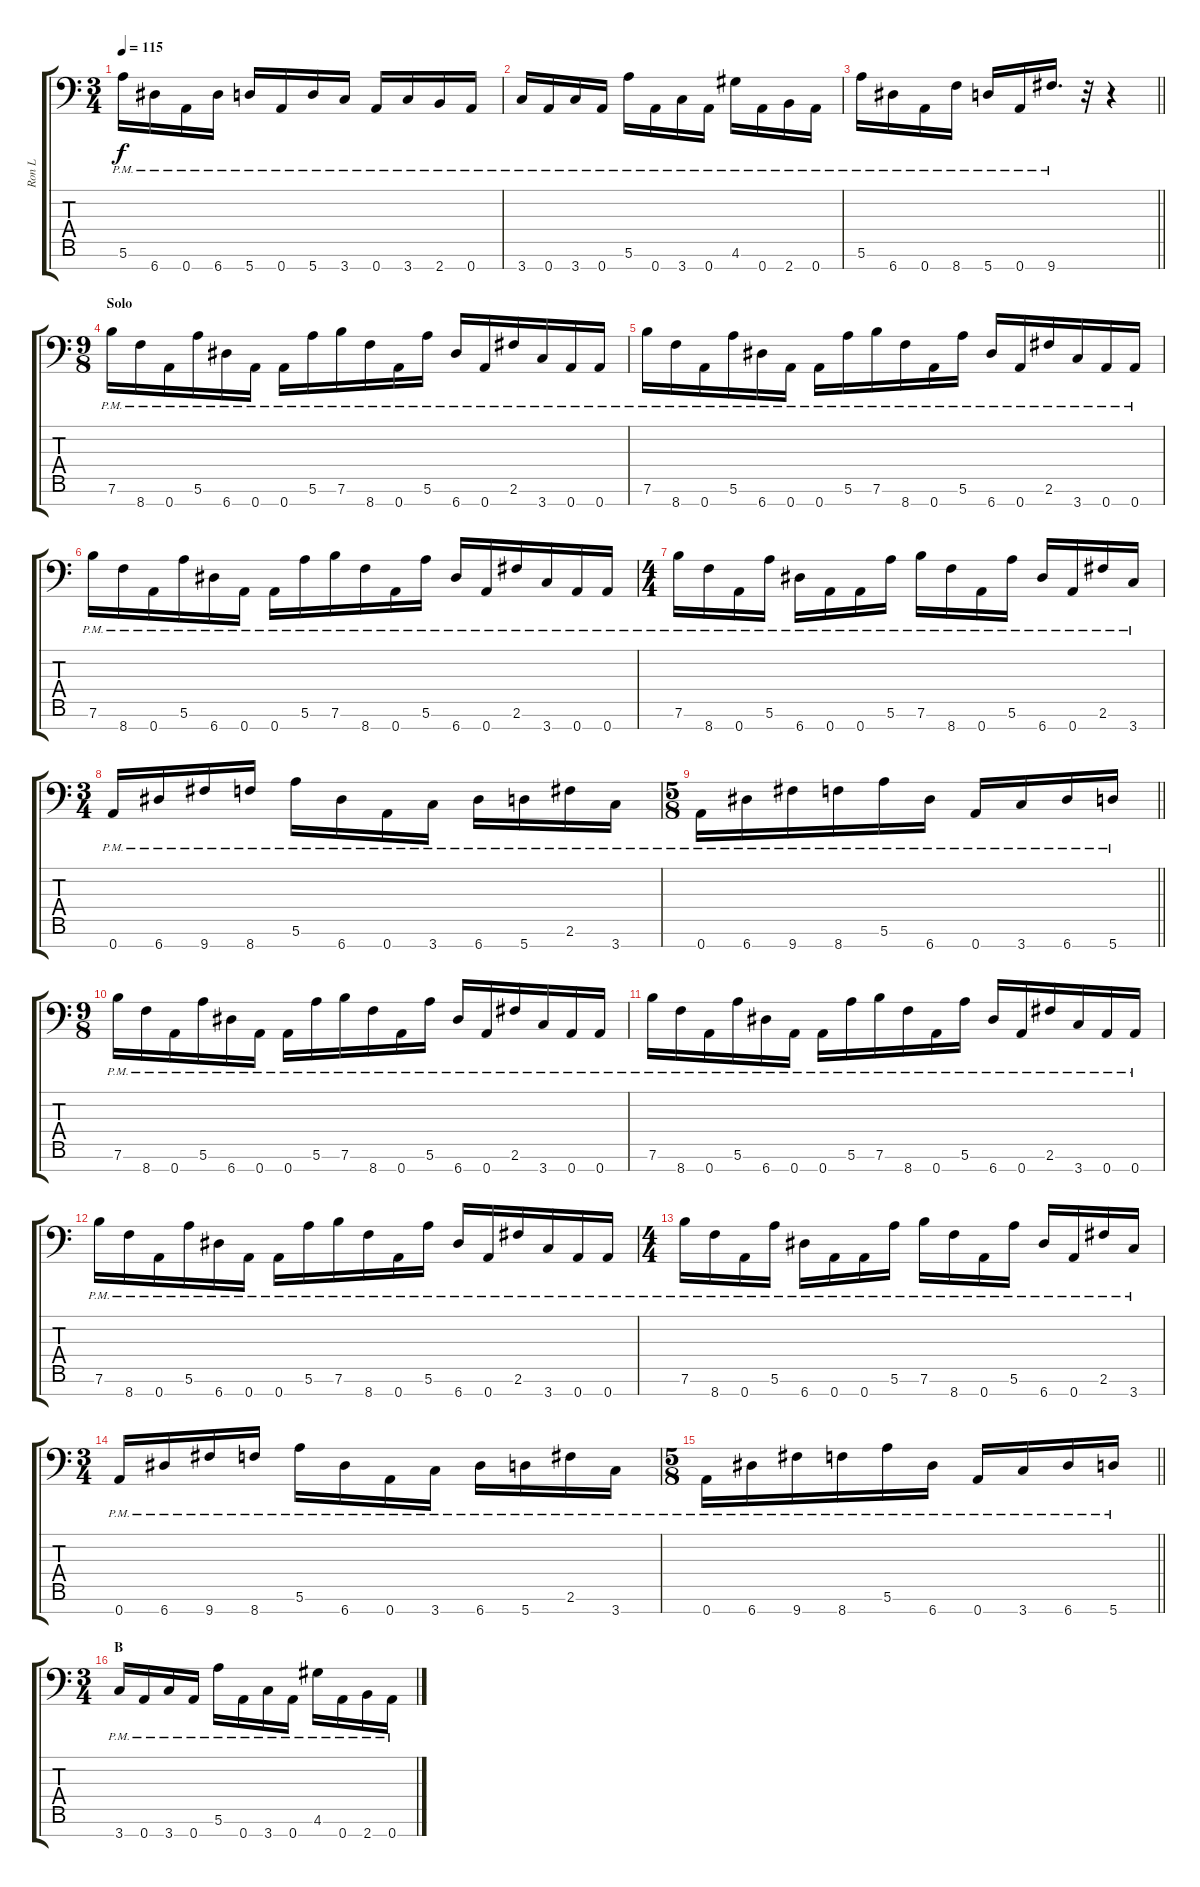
\track ("Ron L" "Ron L") {instrument distortionguitar}
\staff {score tabs}
\tuning (E4 B3 G3 D3 A2 E2 A1) {hide}
\ts (3 4)
\tempo 115
\clef f4
\ks c
5.6{pm}.16{dy f} 6.7{pm}.16 0.7{pm}.16 6.7{pm}.16 5.7{pm}.16 0.7{pm}.16 5.7{pm}.16 3.7{pm}.16 0.7{pm}.16 3.7{pm}.16 2.7{pm}.16 0.7{pm}.16 |
3.7{pm}.16 0.7{pm}.16 3.7{pm}.16 0.7{pm}.16 5.6{pm}.16 0.7{pm}.16 3.7{pm}.16 0.7{pm}.16 4.6{pm}.16 0.7{pm}.16 2.7{pm}.16 0.7{pm}.16 |
\barLineRight lightlight
5.6{pm}.16 6.7{pm}.16 0.7{pm}.16 8.7{pm}.16 5.7{pm}.16 0.7{pm}.16 9.7{pm}.16{d} r.32 r.4 |
\ts (9 8)
\section ("" "Solo")
7.6{pm}.16 8.7{pm}.16 0.7{pm}.16 5.6{pm}.16 6.7{pm}.16 0.7{pm}.16 0.7{pm}.16 5.6{pm}.16 7.6{pm}.16 8.7{pm}.16 0.7{pm}.16 5.6{pm}.16 6.7{pm}.16 0.7{pm}.16 2.6{pm}.16 3.7{pm}.16 0.7{pm}.16 0.7{pm}.16 |
7.6{pm}.16 8.7{pm}.16 0.7{pm}.16 5.6{pm}.16 6.7{pm}.16 0.7{pm}.16 0.7{pm}.16 5.6{pm}.16 7.6{pm}.16 8.7{pm}.16 0.7{pm}.16 5.6{pm}.16 6.7{pm}.16 0.7{pm}.16 2.6{pm}.16 3.7{pm}.16 0.7{pm}.16 0.7{pm}.16 |
7.6{pm}.16 8.7{pm}.16 0.7{pm}.16 5.6{pm}.16 6.7{pm}.16 0.7{pm}.16 0.7{pm}.16 5.6{pm}.16 7.6{pm}.16 8.7{pm}.16 0.7{pm}.16 5.6{pm}.16 6.7{pm}.16 0.7{pm}.16 2.6{pm}.16 3.7{pm}.16 0.7{pm}.16 0.7{pm}.16 |
\ts (4 4)
7.6{pm}.16 8.7{pm}.16 0.7{pm}.16 5.6{pm}.16 6.7{pm}.16 0.7{pm}.16 0.7{pm}.16 5.6{pm}.16 7.6{pm}.16 8.7{pm}.16 0.7{pm}.16 5.6{pm}.16 6.7{pm}.16 0.7{pm}.16 2.6{pm}.16 3.7{pm}.16 |
\ts (3 4)
0.7{pm}.16 6.7{pm}.16 9.7{pm}.16 8.7{pm}.16 5.6{pm}.16 6.7{pm}.16 0.7{pm}.16 3.7{pm}.16 6.7{pm}.16 5.7{pm}.16 2.6{pm}.16 3.7{pm}.16 |
\ts (5 8)
\barLineRight lightlight
0.7{pm}.16 6.7{pm}.16 9.7{pm}.16 8.7{pm}.16 5.6{pm}.16 6.7{pm}.16 0.7{pm}.16 3.7{pm}.16 6.7{pm}.16 5.7{pm}.16 |
\ts (9 8)
7.6{pm}.16 8.7{pm}.16 0.7{pm}.16 5.6{pm}.16 6.7{pm}.16 0.7{pm}.16 0.7{pm}.16 5.6{pm}.16 7.6{pm}.16 8.7{pm}.16 0.7{pm}.16 5.6{pm}.16 6.7{pm}.16 0.7{pm}.16 2.6{pm}.16 3.7{pm}.16 0.7{pm}.16 0.7{pm}.16 |
7.6{pm}.16 8.7{pm}.16 0.7{pm}.16 5.6{pm}.16 6.7{pm}.16 0.7{pm}.16 0.7{pm}.16 5.6{pm}.16 7.6{pm}.16 8.7{pm}.16 0.7{pm}.16 5.6{pm}.16 6.7{pm}.16 0.7{pm}.16 2.6{pm}.16 3.7{pm}.16 0.7{pm}.16 0.7{pm}.16 |
7.6{pm}.16 8.7{pm}.16 0.7{pm}.16 5.6{pm}.16 6.7{pm}.16 0.7{pm}.16 0.7{pm}.16 5.6{pm}.16 7.6{pm}.16 8.7{pm}.16 0.7{pm}.16 5.6{pm}.16 6.7{pm}.16 0.7{pm}.16 2.6{pm}.16 3.7{pm}.16 0.7{pm}.16 0.7{pm}.16 |
\ts (4 4)
7.6{pm}.16 8.7{pm}.16 0.7{pm}.16 5.6{pm}.16 6.7{pm}.16 0.7{pm}.16 0.7{pm}.16 5.6{pm}.16 7.6{pm}.16 8.7{pm}.16 0.7{pm}.16 5.6{pm}.16 6.7{pm}.16 0.7{pm}.16 2.6{pm}.16 3.7{pm}.16 |
\ts (3 4)
0.7{pm}.16 6.7{pm}.16 9.7{pm}.16 8.7{pm}.16 5.6{pm}.16 6.7{pm}.16 0.7{pm}.16 3.7{pm}.16 6.7{pm}.16 5.7{pm}.16 2.6{pm}.16 3.7{pm}.16 |
\ts (5 8)
\barLineRight lightlight
0.7{pm}.16 6.7{pm}.16 9.7{pm}.16 8.7{pm}.16 5.6{pm}.16 6.7{pm}.16 0.7{pm}.16 3.7{pm}.16 6.7{pm}.16 5.7{pm}.16 |
\ts (3 4)
\section ("" "B")
3.7{pm}.16 0.7{pm}.16 3.7{pm}.16 0.7{pm}.16 5.6{pm}.16 0.7{pm}.16 3.7{pm}.16 0.7{pm}.16 4.6{pm}.16 0.7{pm}.16 2.7{pm}.16 0.7{pm}.16
